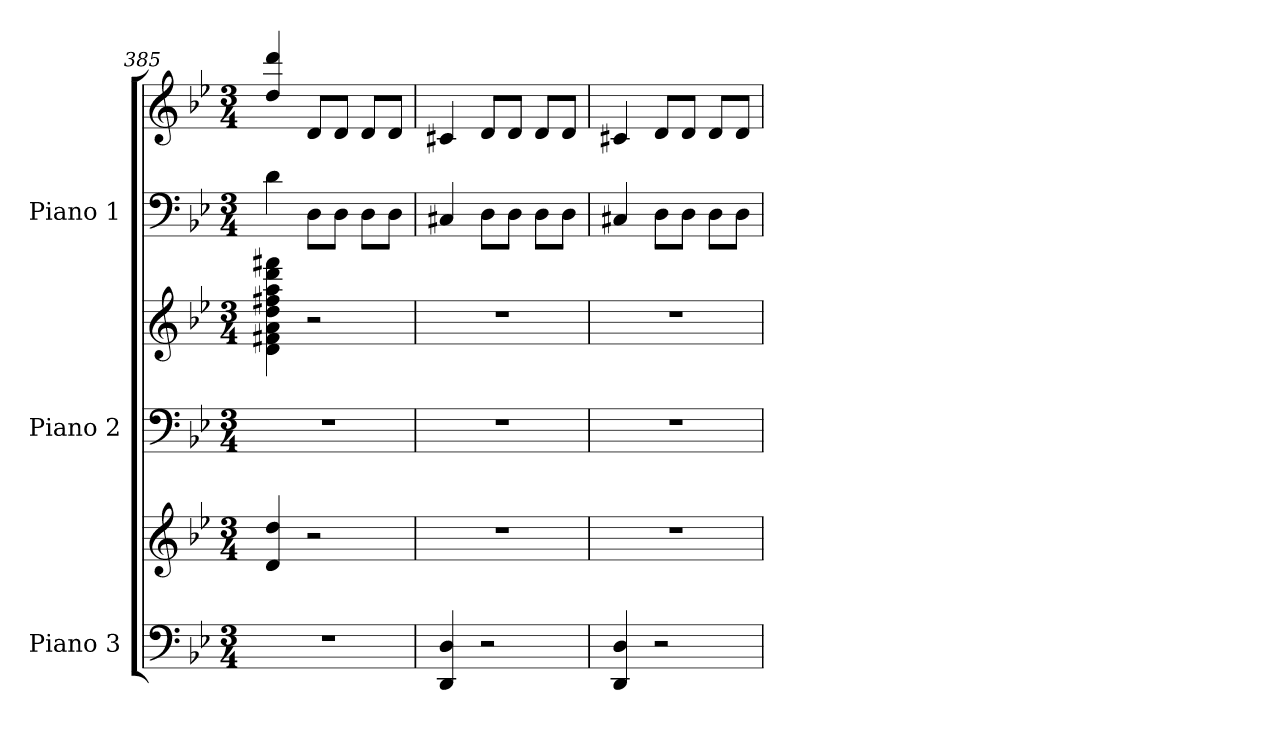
**kern	**kern	**kern	**kern	**kern	**kern
*part3	*part3	*part2	*part2	*part1	*part1
*staff6	*staff5	*staff4	*staff3	*staff2	*staff1
*I"Piano 3	*	*I"Piano 2	*	*I"Piano 1	*
*I'Pno. 3	*	*I'Pno. 2	*	*I'Pno. 1	*
*clefF4	*clefG2	*clefF4	*clefG2	*clefF4	*clefG2
*k[b-e-]	*k[b-e-]	*k[b-e-]	*k[b-e-]	*k[b-e-]	*k[b-e-]
*M3/4	*M3/4	*M3/4	*M3/4	*M3/4	*M3/4
=385	=385	=385	=385	=385	=385
2.r	4d/ 4dd/	2.r	4d\ 4f#X\ 4a\ 4dd\ 4ff#X\ 4aa\ 4ddd\ 4fff#X\	4d\	4dd/ 4ddd/
.	2r	.	2r	8D\L	8d/L
.	.	.	.	8D\J	8d/J
.	.	.	.	8D\L	8d/L
.	.	.	.	8D\J	8d/J
=386	=386	=386	=386	=386	=386
4DD/ 4D/	2.r	2.r	2.r	4C#X/	4c#X/
2r	.	.	.	8D\L	8d/L
.	.	.	.	8D\J	8d/J
.	.	.	.	8D\L	8d/L
.	.	.	.	8D\J	8d/J
=387	=387	=387	=387	=387	=387
4DD/ 4D/	2.r	2.r	2.r	4C#X/	4c#X/
2r	.	.	.	8D\L	8d/L
.	.	.	.	8D\J	8d/J
.	.	.	.	8D\L	8d/L
.	.	.	.	8D\J	8d/J
=	=	=	=	=	=
*-	*-	*-	*-	*-	*-
